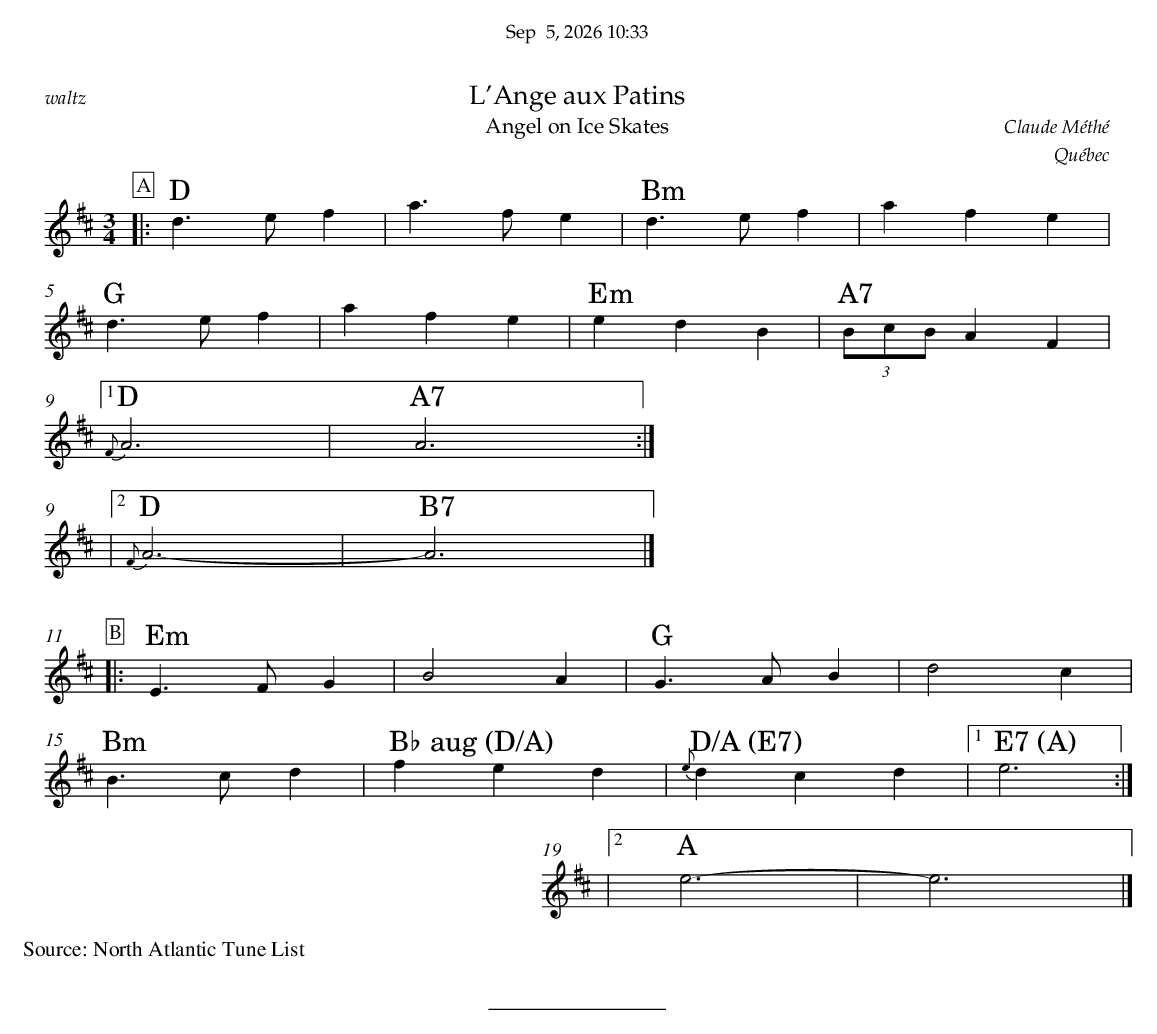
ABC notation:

X:1
T:L'Ange aux Patins
T:Angel on Ice Skates
C:Claude Méthé
O:Québec
M:3/4
L:1/4
K:Dmaj
P:A
|: "D" d>e f | a>f e | "Bm" d>e f | a f e |
   "G" d>e f | a f e | "Em" e d B | "A7" (3B/c/B/ A F |
[1 "D" {F} A3 | "A7" A3 :|
|2 "D" {F}A3- | "B7" A3 |]
%%vskip 0.5cm
P:B
|: "Em" E>F G | B2 A | "G" G>A B | d2 c |
   "Bm" B>c d | "Bb aug (D/A)" fed | "D/A (E7)" {e}d c d |1 "E7 (A)" e3 :|
 |2  "A" e3- |e3 |]
